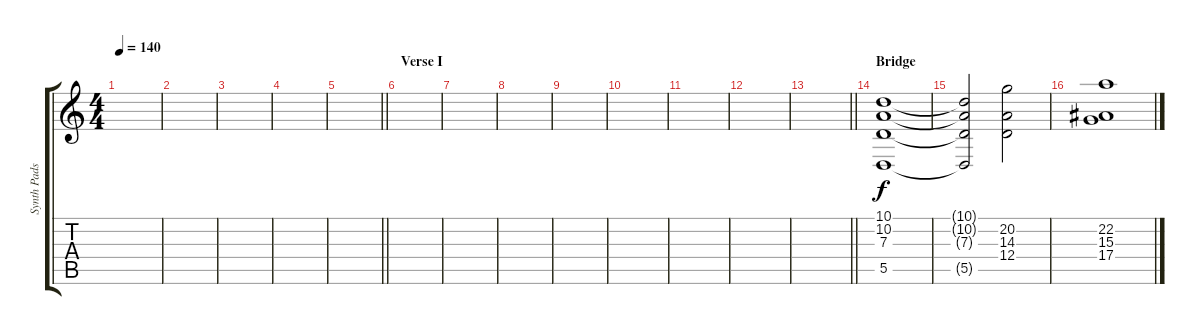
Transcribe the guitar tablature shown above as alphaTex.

\track ("Synth Pads" "Synth Pads") {instrument stringensemble1}
\staff {score tabs}
\tuning (E4 B3 G3 D3 A2 E2) {hide}
\ts (4 4)
\tempo 140
\clef g2
\ks c
|
|
|
|
\barLineRight lightlight
|
\section ("" "Verse I")
|
|
|
|
|
|
|
\barLineRight lightlight
|
\section ("" "Bridge")
(10.1 10.2 7.3 5.5).1{dy f instrument stringensemble1} |
(10.1{t} 10.2{t} 7.3{t} 5.5{t}).2 (20.2 14.3 12.4).2 |
(22.2 15.3 17.4).1
